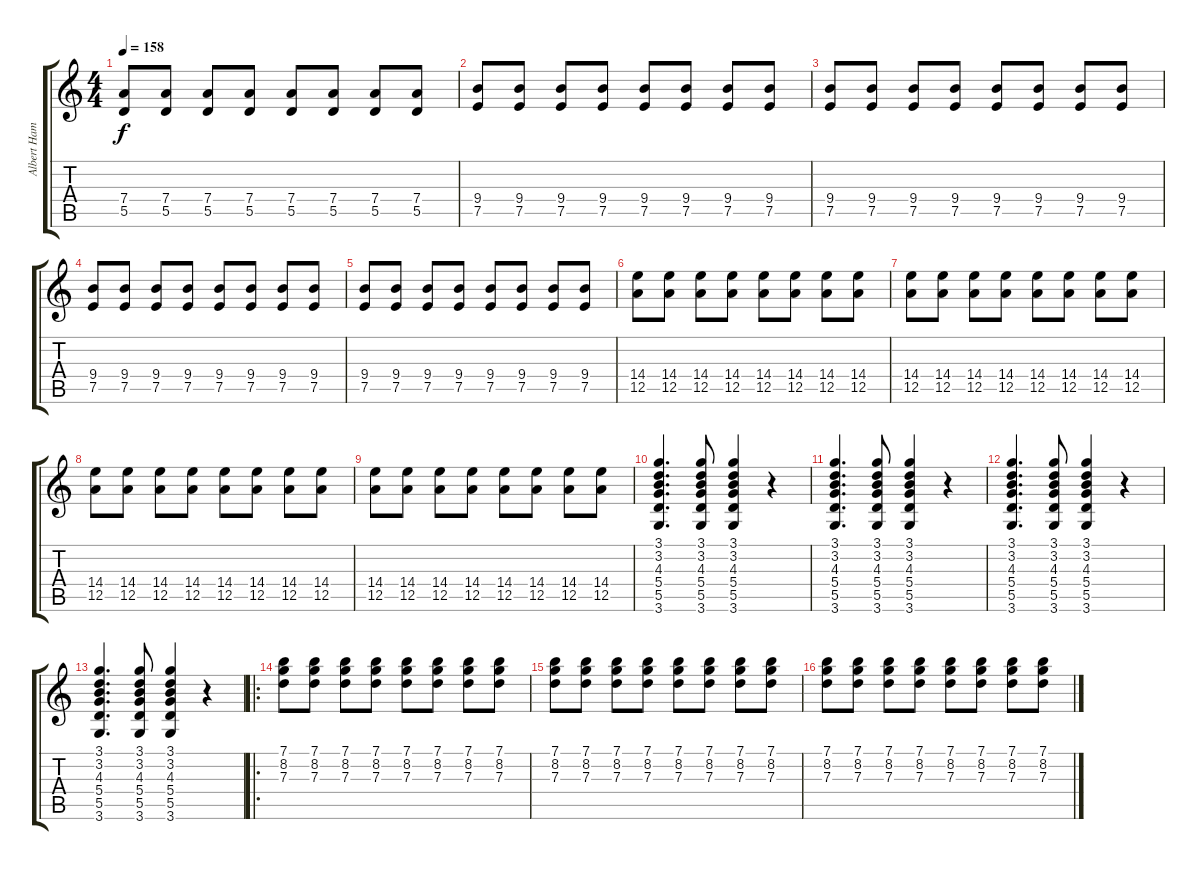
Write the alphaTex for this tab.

\track ("Albert Hammond Jr." "Albert Ham") {instrument overdrivenguitar}
\staff {score tabs}
\tuning (E4 B3 G3 D3 A2 E2) {hide}
\ts (4 4)
\tempo 158
\clef g2
\ks c
(7.4 5.5).8{dy f} (7.4 5.5).8 (7.4 5.5).8 (7.4 5.5).8 (7.4 5.5).8 (7.4 5.5).8 (7.4 5.5).8 (7.4 5.5).8 |
(9.4 7.5).8 (9.4 7.5).8 (9.4 7.5).8 (9.4 7.5).8 (9.4 7.5).8 (9.4 7.5).8 (9.4 7.5).8 (9.4 7.5).8 |
(9.4 7.5).8 (9.4 7.5).8 (9.4 7.5).8 (9.4 7.5).8 (9.4 7.5).8 (9.4 7.5).8 (9.4 7.5).8 (9.4 7.5).8 |
(9.4 7.5).8 (9.4 7.5).8 (9.4 7.5).8 (9.4 7.5).8 (9.4 7.5).8 (9.4 7.5).8 (9.4 7.5).8 (9.4 7.5).8 |
(9.4 7.5).8 (9.4 7.5).8 (9.4 7.5).8 (9.4 7.5).8 (9.4 7.5).8 (9.4 7.5).8 (9.4 7.5).8 (9.4 7.5).8 |
(14.4 12.5).8 (14.4 12.5).8 (14.4 12.5).8 (14.4 12.5).8 (14.4 12.5).8 (14.4 12.5).8 (14.4 12.5).8 (14.4 12.5).8 |
(14.4 12.5).8 (14.4 12.5).8 (14.4 12.5).8 (14.4 12.5).8 (14.4 12.5).8 (14.4 12.5).8 (14.4 12.5).8 (14.4 12.5).8 |
(14.4 12.5).8 (14.4 12.5).8 (14.4 12.5).8 (14.4 12.5).8 (14.4 12.5).8 (14.4 12.5).8 (14.4 12.5).8 (14.4 12.5).8 |
(14.4 12.5).8 (14.4 12.5).8 (14.4 12.5).8 (14.4 12.5).8 (14.4 12.5).8 (14.4 12.5).8 (14.4 12.5).8 (14.4 12.5).8 |
(3.1 3.2 4.3 5.4 5.5 3.6).4{d} (3.1 3.2 4.3 5.4 5.5 3.6).8 (3.1 3.2 4.3 5.4 5.5 3.6).4 r.4 |
(3.1 3.2 4.3 5.4 5.5 3.6).4{d} (3.1 3.2 4.3 5.4 5.5 3.6).8 (3.1 3.2 4.3 5.4 5.5 3.6).4 r.4 |
(3.1 3.2 4.3 5.4 5.5 3.6).4{d} (3.1 3.2 4.3 5.4 5.5 3.6).8 (3.1 3.2 4.3 5.4 5.5 3.6).4 r.4 |
(3.1 3.2 4.3 5.4 5.5 3.6).4{d} (3.1 3.2 4.3 5.4 5.5 3.6).8 (3.1 3.2 4.3 5.4 5.5 3.6).4 r.4 |
\ro
(7.1 8.2 7.3).8 (7.1 8.2 7.3).8 (7.1 8.2 7.3).8 (7.1 8.2 7.3).8 (7.1 8.2 7.3).8 (7.1 8.2 7.3).8 (7.1 8.2 7.3).8 (7.1 8.2 7.3).8 |
(7.1 8.2 7.3).8 (7.1 8.2 7.3).8 (7.1 8.2 7.3).8 (7.1 8.2 7.3).8 (7.1 8.2 7.3).8 (7.1 8.2 7.3).8 (7.1 8.2 7.3).8 (7.1 8.2 7.3).8 |
(7.1 8.2 7.3).8 (7.1 8.2 7.3).8 (7.1 8.2 7.3).8 (7.1 8.2 7.3).8 (7.1 8.2 7.3).8 (7.1 8.2 7.3).8 (7.1 8.2 7.3).8 (7.1 8.2 7.3).8
